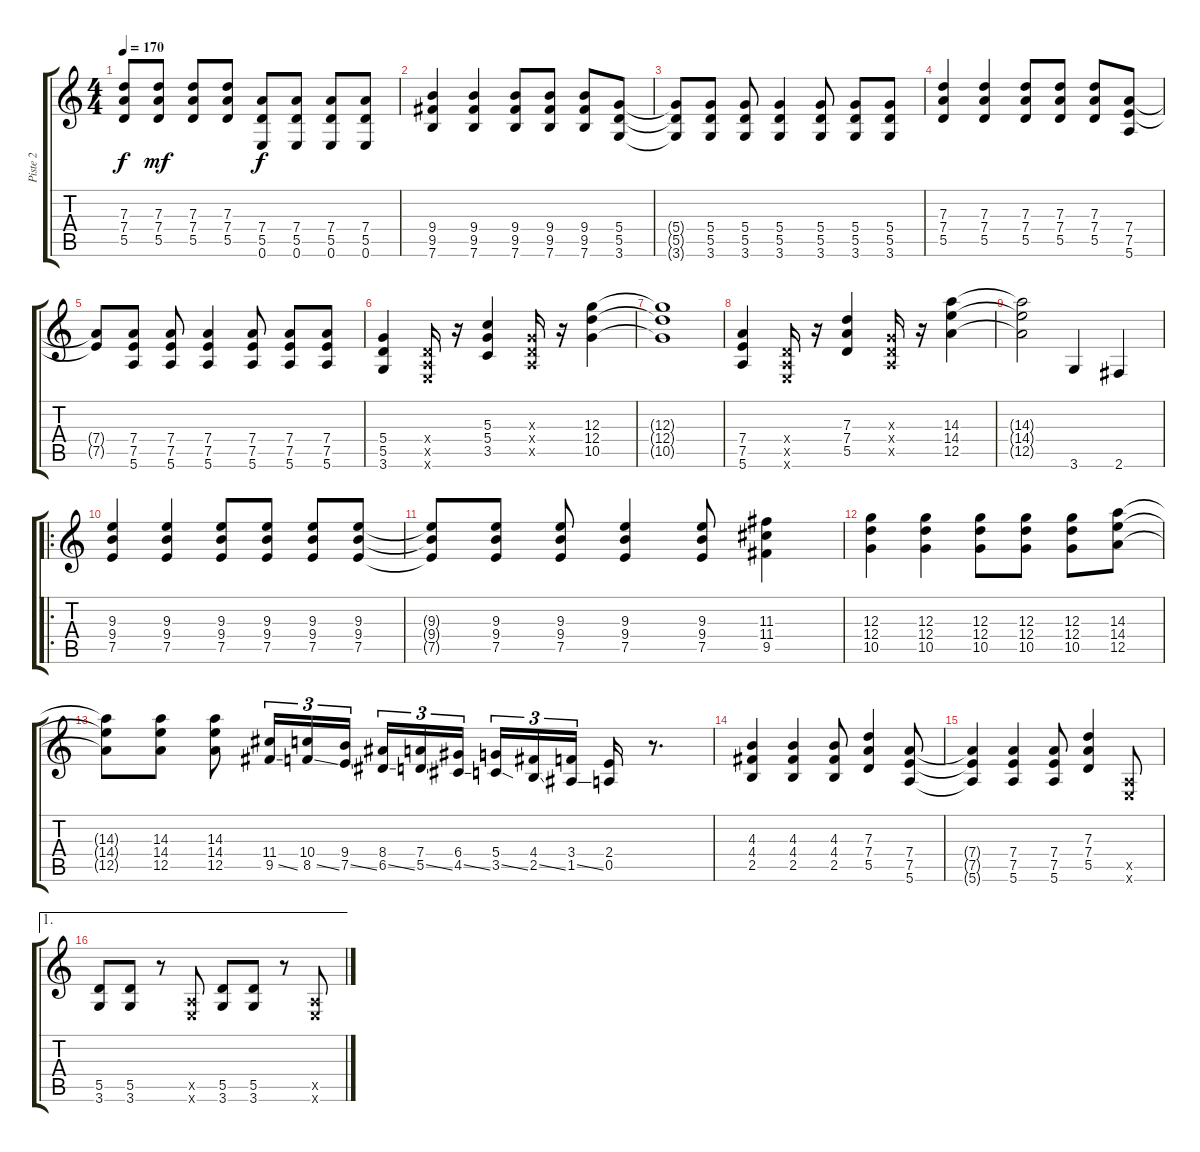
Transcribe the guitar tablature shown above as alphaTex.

\track ("Piste 2" "Piste 2") {instrument distortionguitar}
\staff {score tabs}
\tuning (E4 B3 G3 D3 A2 E2) {hide}
\ts (4 4)
\tempo 170
\clef g2
\ks c
(7.3{t} 7.4{t} 5.5{t}).8{dy f} (7.3 7.4 5.5).8{dy mf} (7.3 7.4 5.5).8 (7.3 7.4 5.5).8 (7.4 5.5 0.6).8{dy f instrument electricguitarmuted} (7.4 5.5 0.6).8 (7.4 5.5 0.6).8 (7.4 5.5 0.6).8 |
(9.4 9.5 7.6).4{instrument distortionguitar} (9.4 9.5 7.6).4 (9.4 9.5 7.6).8 (9.4 9.5 7.6).8 (9.4 9.5 7.6).8 (5.4 5.5 3.6).8 |
(5.4{t} 5.5{t} 3.6{t}).8 (5.4 5.5 3.6).8 (5.4 5.5 3.6).8 (5.4 5.5 3.6).4 (5.4 5.5 3.6).8 (5.4 5.5 3.6).8 (5.4 5.5 3.6).8 |
(7.3 7.4 5.5).4 (7.3 7.4 5.5).4 (7.3 7.4 5.5).8 (7.3 7.4 5.5).8 (7.3 7.4 5.5).8 (7.4 7.5 5.6).8 |
(7.4{t} 7.5{t}).8 (7.4 7.5 5.6).8 (7.4 7.5 5.6).8 (7.4 7.5 5.6).4 (7.4 7.5 5.6).8 (7.4 7.5 5.6).8 (7.4 7.5 5.6).8 |
(5.4 5.5 3.6).4 (0.4{x} 0.5{x} 0.6{x}).16 r.16 (5.3 5.4 3.5).4 (0.3{x} 0.4{x} 0.5{x}).16 r.16 (12.3 12.4 10.5).4 |
(12.3{t} 12.4{t} 10.5{t}).1 |
(7.4 7.5 5.6).4 (0.4{x} 0.5{x} 0.6{x}).16 r.16 (7.3 7.4 5.5).4 (0.3{x} 0.4{x} 0.5{x}).16 r.16 (14.3 14.4 12.5).4 |
(14.3{t} 14.4{t} 12.5{t}).2 3.6.4 2.6.4 |
\ro
(9.3 9.4 7.5).4 (9.3 9.4 7.5).4 (9.3 9.4 7.5).8 (9.3 9.4 7.5).8 (9.3 9.4 7.5).8 (9.3 9.4 7.5).8 |
(9.3{t} 9.4{t} 7.5{t}).8 (9.3 9.4 7.5).8 (9.3 9.4 7.5).8 (9.3 9.4 7.5).4 (9.3 9.4 7.5).8 (11.3 11.4 9.5).4 |
(12.3 12.4 10.5).4 (12.3 12.4 10.5).4 (12.3 12.4 10.5).8 (12.3 12.4 10.5).8 (12.3 12.4 10.5).8 (14.3 14.4 12.5).8 |
(14.3{t} 14.4{t} 12.5{t}).8{instrument distortionguitar} (14.3 14.4 12.5).8 (14.3 14.4 12.5).8 (11.4 9.5{ss}).16{tu (3 2)} (10.4 8.5{ss}).16{tu (3 2)} (9.4 7.5{ss}).16{tu (3 2)} (8.4 6.5{ss}).16{tu (3 2)} (7.4 5.5{ss}).16{tu (3 2)} (6.4 4.5{ss}).16{tu (3 2)} (5.4 3.5{ss}).16{tu (3 2)} (4.4 2.5{ss}).16{tu (3 2)} (3.4 1.5{ss}).16{tu (3 2)} (2.4 0.5).16 r.8{d} |
(4.3 4.4 2.5).4 (4.3 4.4 2.5).4 (4.3 4.4 2.5).8 (7.3 7.4 5.5).4 (7.4 7.5 5.6).8 |
(7.4{t} 7.5{t} 5.6{t}).4 (7.4 7.5 5.6).4 (7.4 7.5 5.6).8 (7.3 7.4 5.5).4 (0.5{x} 0.6{x}).8 |
\ae 1
(5.5 3.6).8 (5.5 3.6).8 r.8 (0.5{x} 0.6{x}).8 (5.5 3.6).8 (5.5 3.6).8 r.8 (0.5{x} 0.6{x}).8
